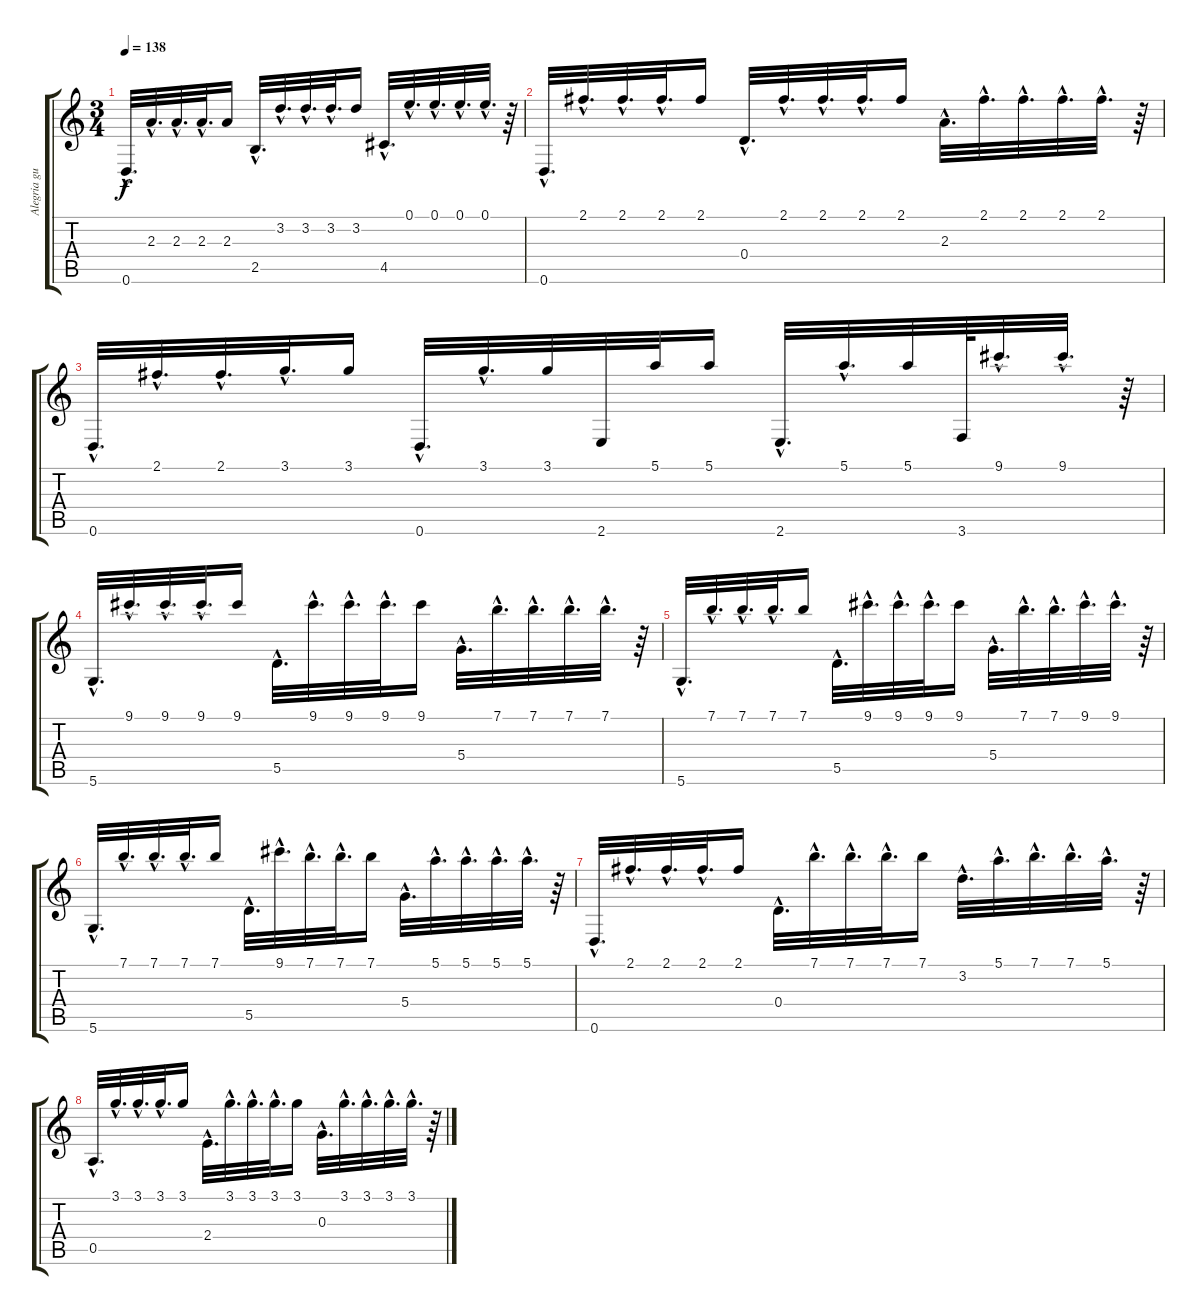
\track ("Alegria guitara" "Alegria gu") {instrument acousticguitarnylon}
\staff {score tabs}
\tuning (E4 B3 G3 D3 A2 D2) {hide}
\ts (3 4)
\tempo 138
\clef g2
\ks c
0.6{hac}.32{d dy f} 2.3{hac}.32{d} 2.3{hac}.32{d} 2.3{hac}.32{d} 2.3.16 2.5{hac}.32{d} 3.2{hac}.32{d} 3.2{hac}.32{d} 3.2{hac}.32{d} 3.2.16 4.5{hac}.32{d} 0.1{hac}.32{d} 0.1{hac}.32{d} 0.1{hac}.32{d} 0.1{hac}.32{d} r.64 |
0.6{hac}.32{d} 2.1{hac}.32{d} 2.1{hac}.32{d} 2.1{hac}.32{d} 2.1.16 0.4{hac}.32{d} 2.1{hac}.32{d} 2.1{hac}.32{d} 2.1{hac}.32{d} 2.1.16 2.3{hac}.32{d} 2.1{hac}.32{d} 2.1{hac}.32{d} 2.1{hac}.32{d} 2.1{hac}.32{d} r.64 |
0.6{hac}.32{d} 2.1{hac}.32{d} 2.1{hac}.32{d} 3.1{hac}.32{d} 3.1.16 0.6{hac}.32{d} 3.1{hac}.32{d} 3.1.32 2.6.32 5.1.32 5.1.16 2.6{hac}.32{d} 5.1{hac}.32{d} 5.1.32 3.6.64 9.1{hac}.32{d} 9.1{hac}.32{d} r.64 |
5.6{hac}.32{d} 9.1{hac}.32{d} 9.1{hac}.32{d} 9.1{hac}.32{d} 9.1.16 5.5{hac}.32{d} 9.1{hac}.32{d} 9.1{hac}.32{d} 9.1{hac}.32{d} 9.1.16 5.4{hac}.32{d} 7.1{hac}.32{d} 7.1{hac}.32{d} 7.1{hac}.32{d} 7.1{hac}.32{d} r.64 |
5.6{hac}.32{d} 7.1{hac}.32{d} 7.1{hac}.32{d} 7.1{hac}.32{d} 7.1.16 5.5{hac}.32{d} 9.1{hac}.32{d} 9.1{hac}.32{d} 9.1{hac}.32{d} 9.1.16 5.4{hac}.32{d} 7.1{hac}.32{d} 7.1{hac}.32{d} 9.1{hac}.32{d} 9.1{hac}.32{d} r.64 |
5.6{hac}.32{d} 7.1{hac}.32{d} 7.1{hac}.32{d} 7.1{hac}.32{d} 7.1.16 5.5{hac}.32{d} 9.1{hac}.32{d} 7.1{hac}.32{d} 7.1{hac}.32{d} 7.1.16 5.4{hac}.32{d} 5.1{hac}.32{d} 5.1{hac}.32{d} 5.1{hac}.32{d} 5.1{hac}.32{d} r.64 |
0.6{hac}.32{d} 2.1{hac}.32{d} 2.1{hac}.32{d} 2.1{hac}.32{d} 2.1.16 0.4{hac}.32{d} 7.1{hac}.32{d} 7.1{hac}.32{d} 7.1{hac}.32{d} 7.1.16 3.2{hac}.32{d} 5.1{hac}.32{d} 7.1{hac}.32{d} 7.1{hac}.32{d} 5.1{hac}.32{d} r.64 |
0.5{hac}.32{d} 3.1{hac}.32{d} 3.1{hac}.32{d} 3.1{hac}.32{d} 3.1.16 2.4{hac}.32{d} 3.1{hac}.32{d} 3.1{hac}.32{d} 3.1{hac}.32{d} 3.1.16 0.3{hac}.32{d} 3.1{hac}.32{d} 3.1{hac}.32{d} 3.1{hac}.32{d} 3.1{hac}.32{d} r.64
